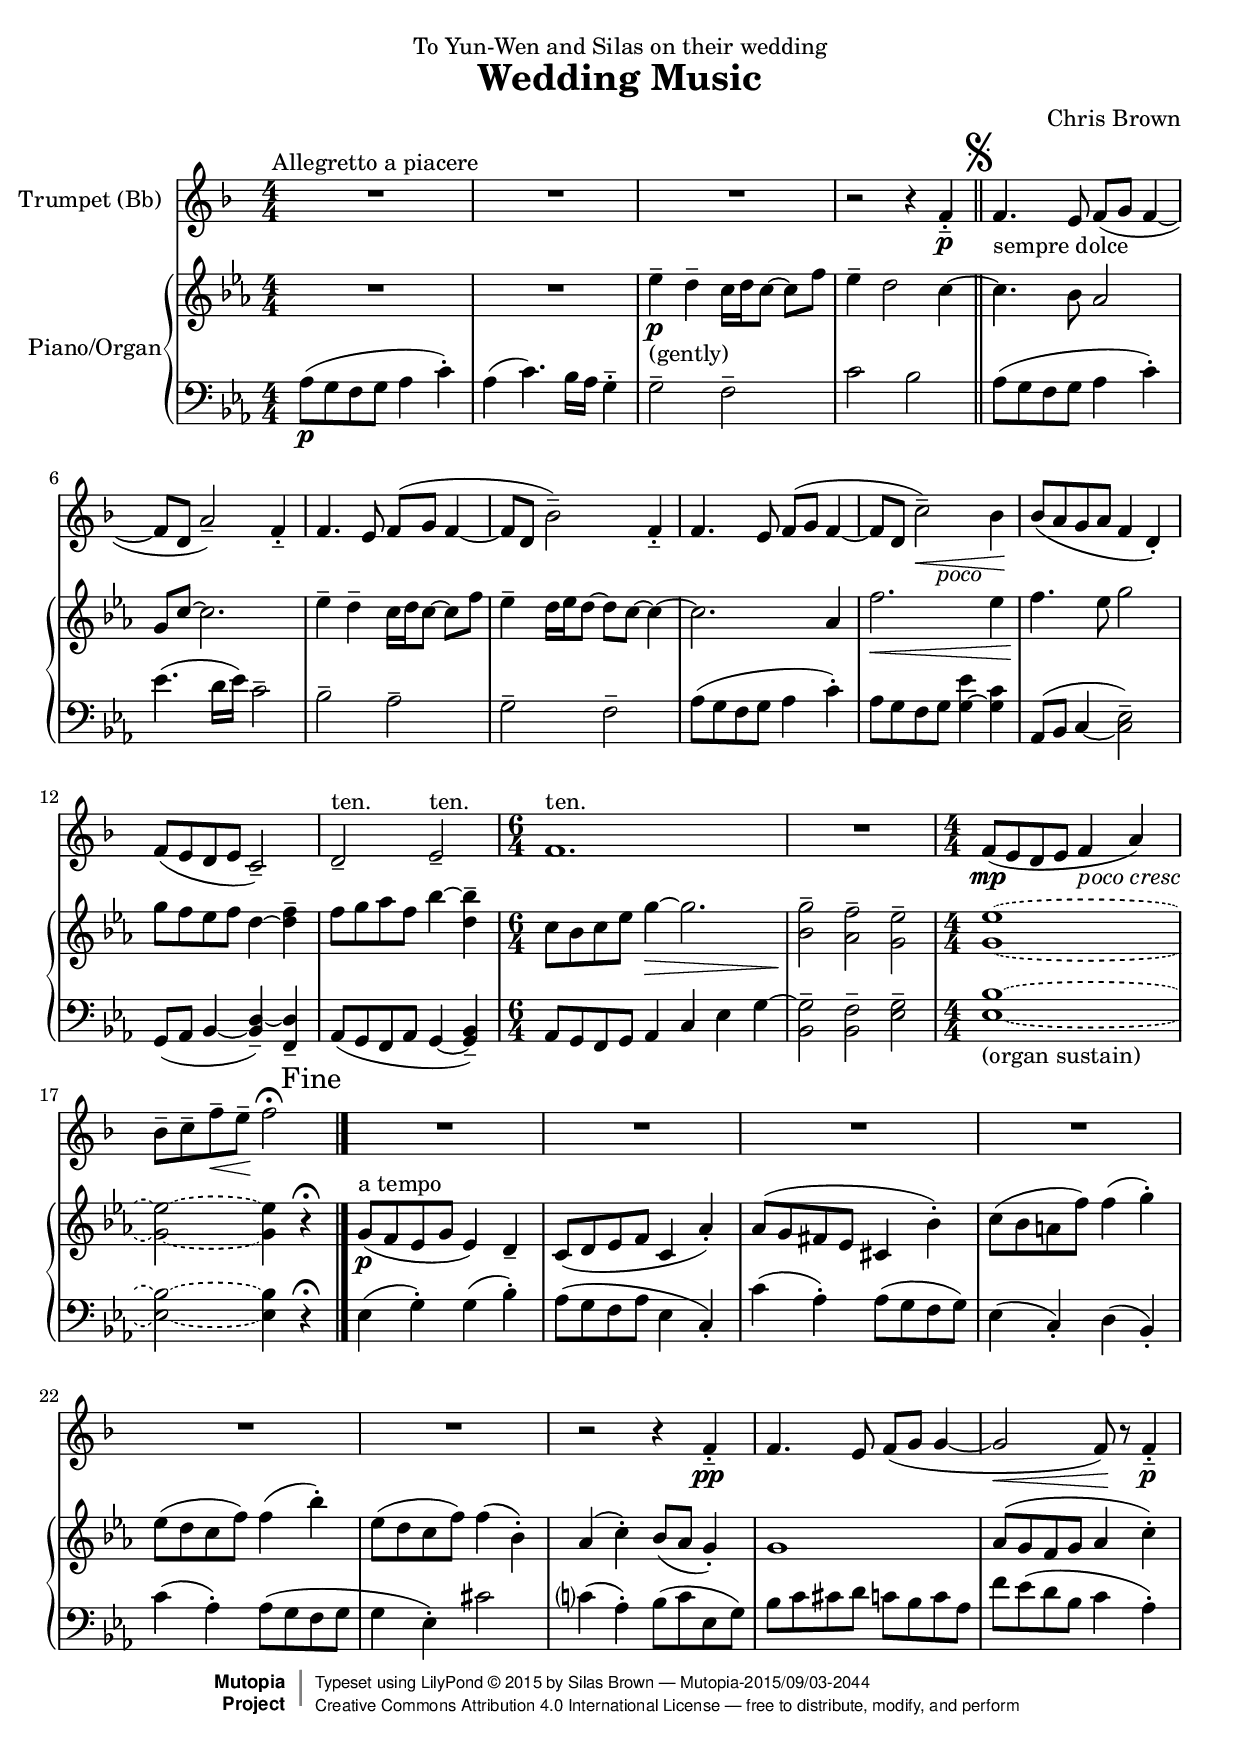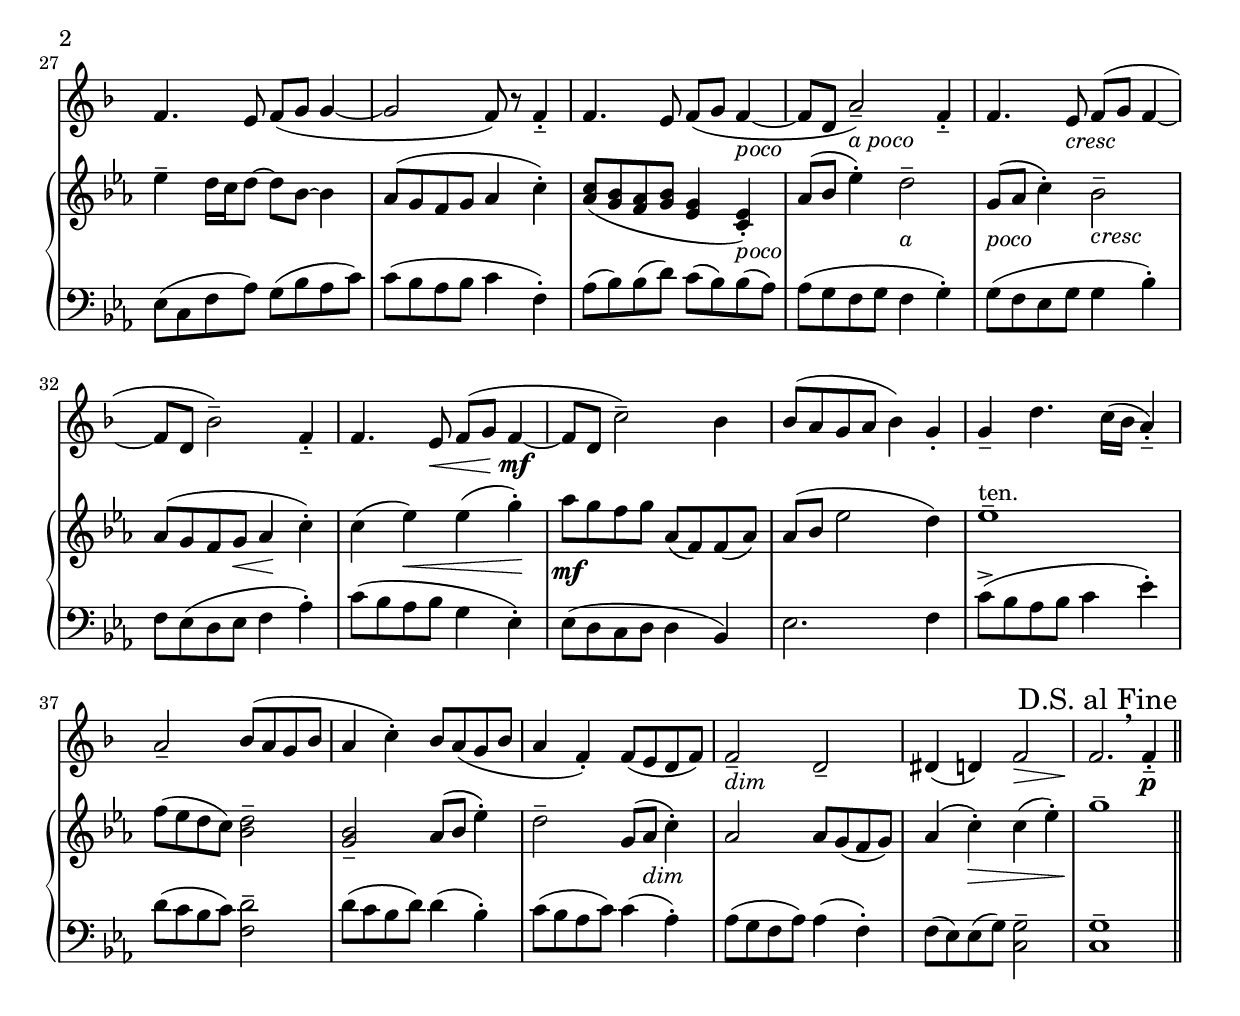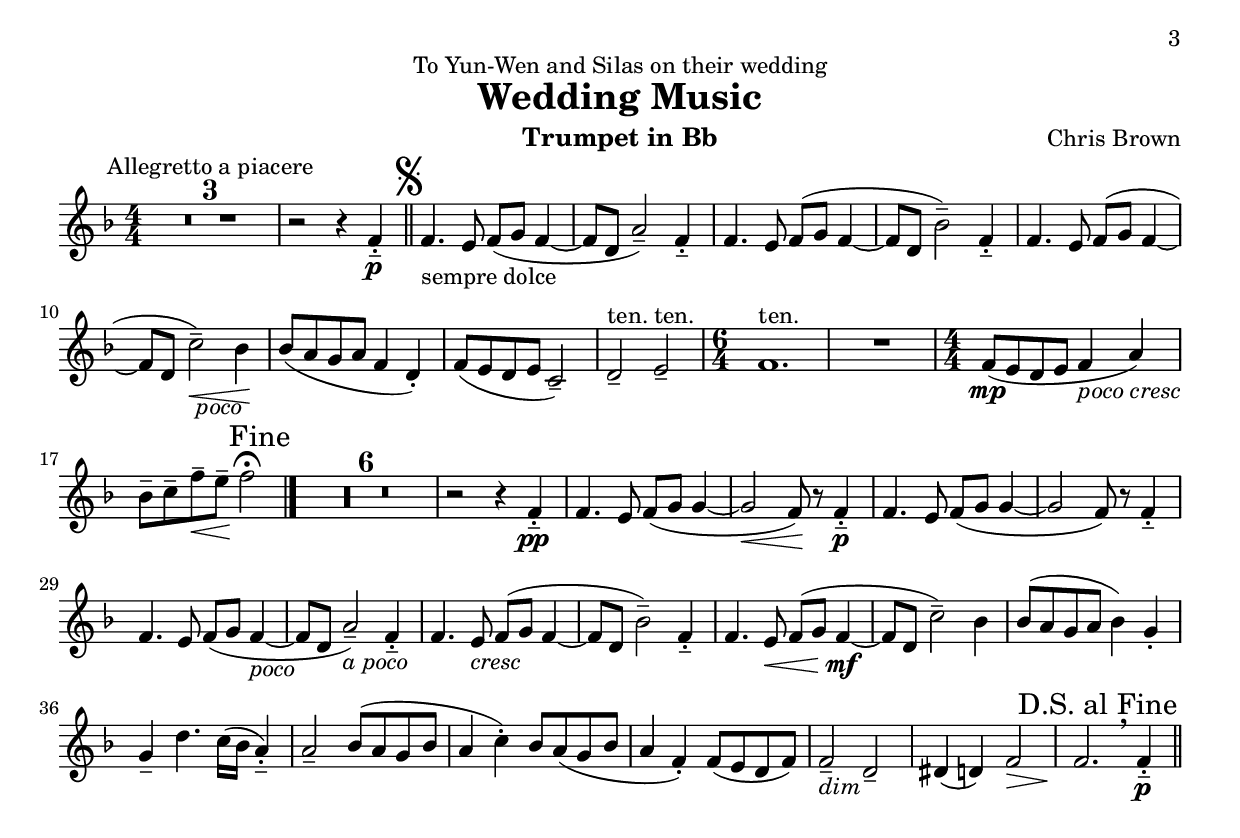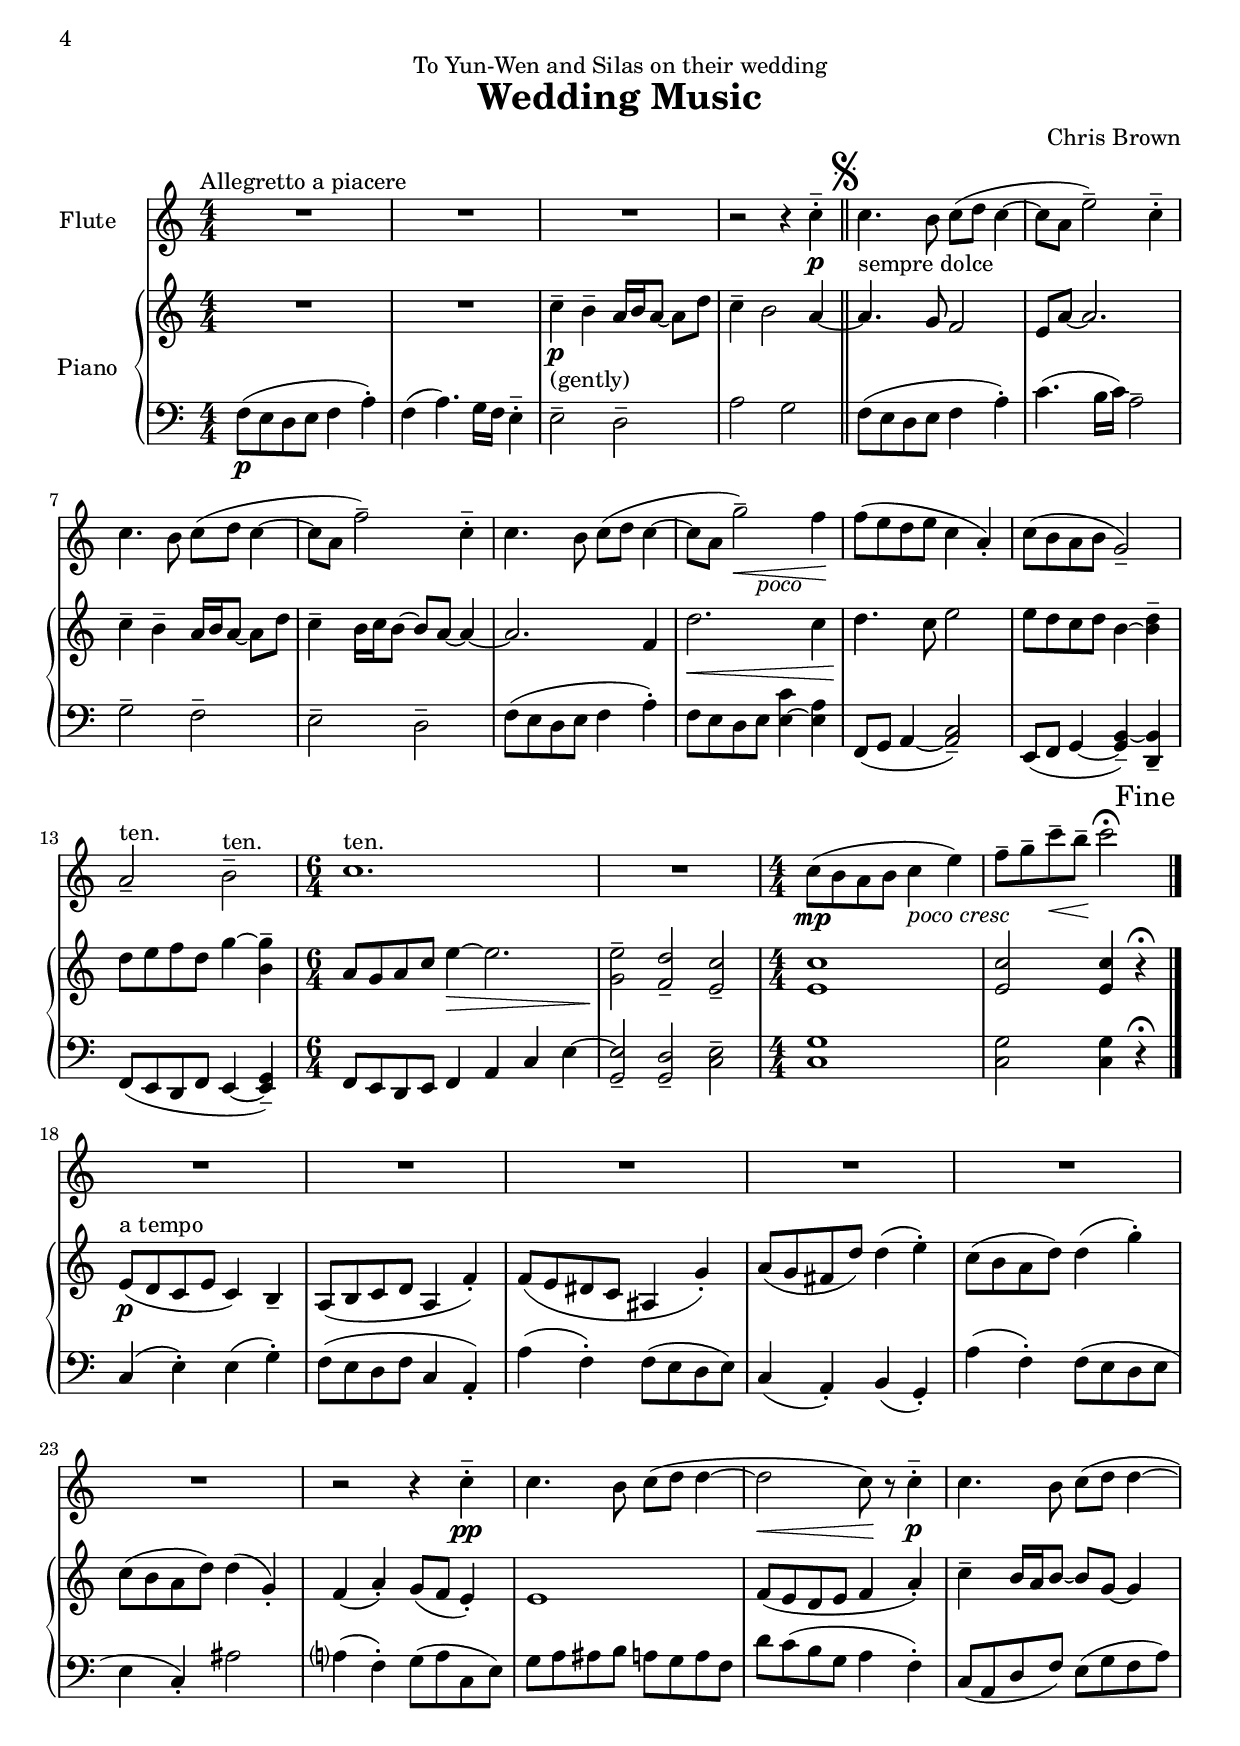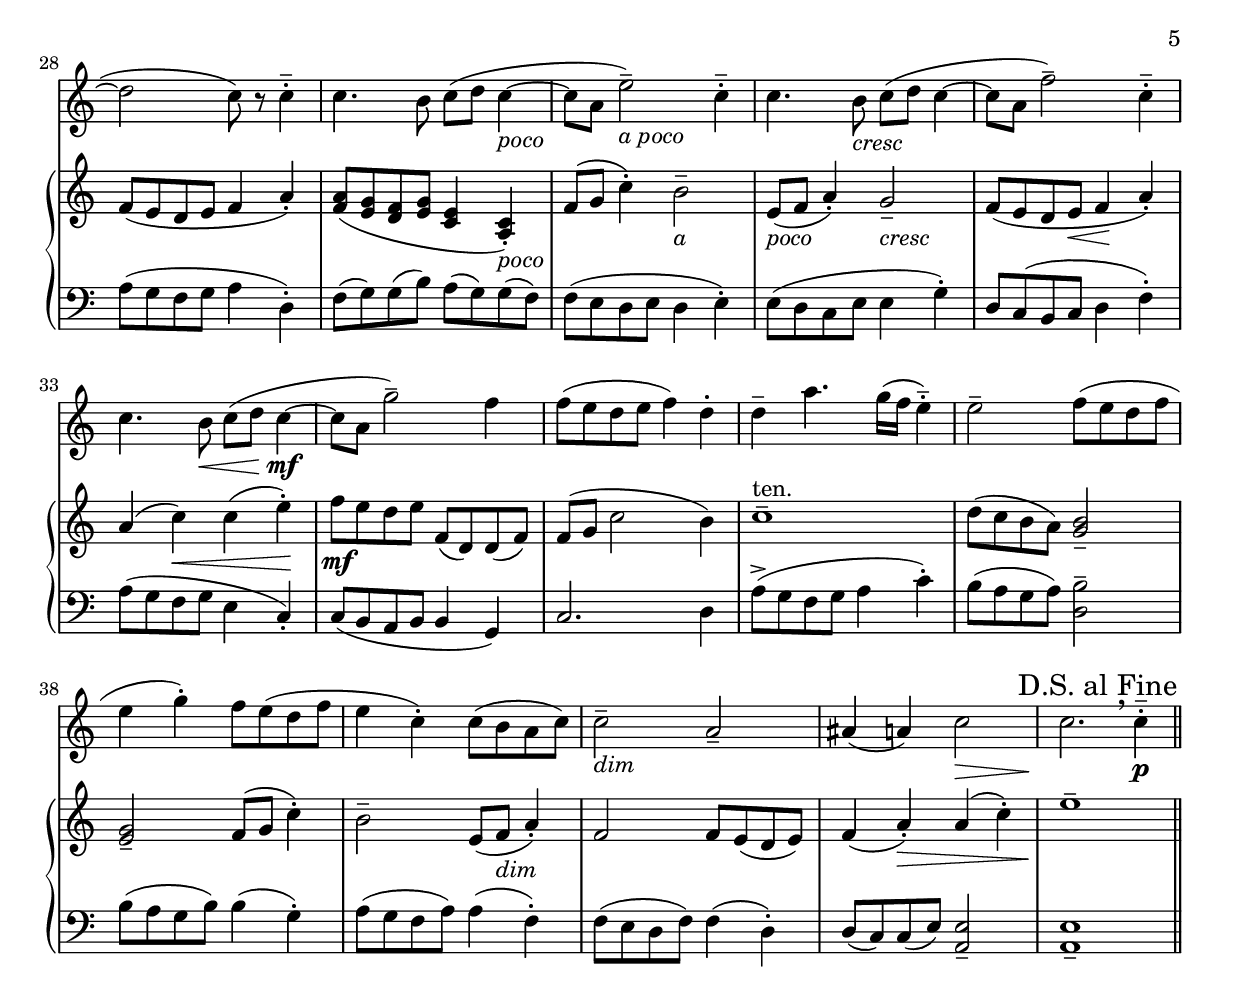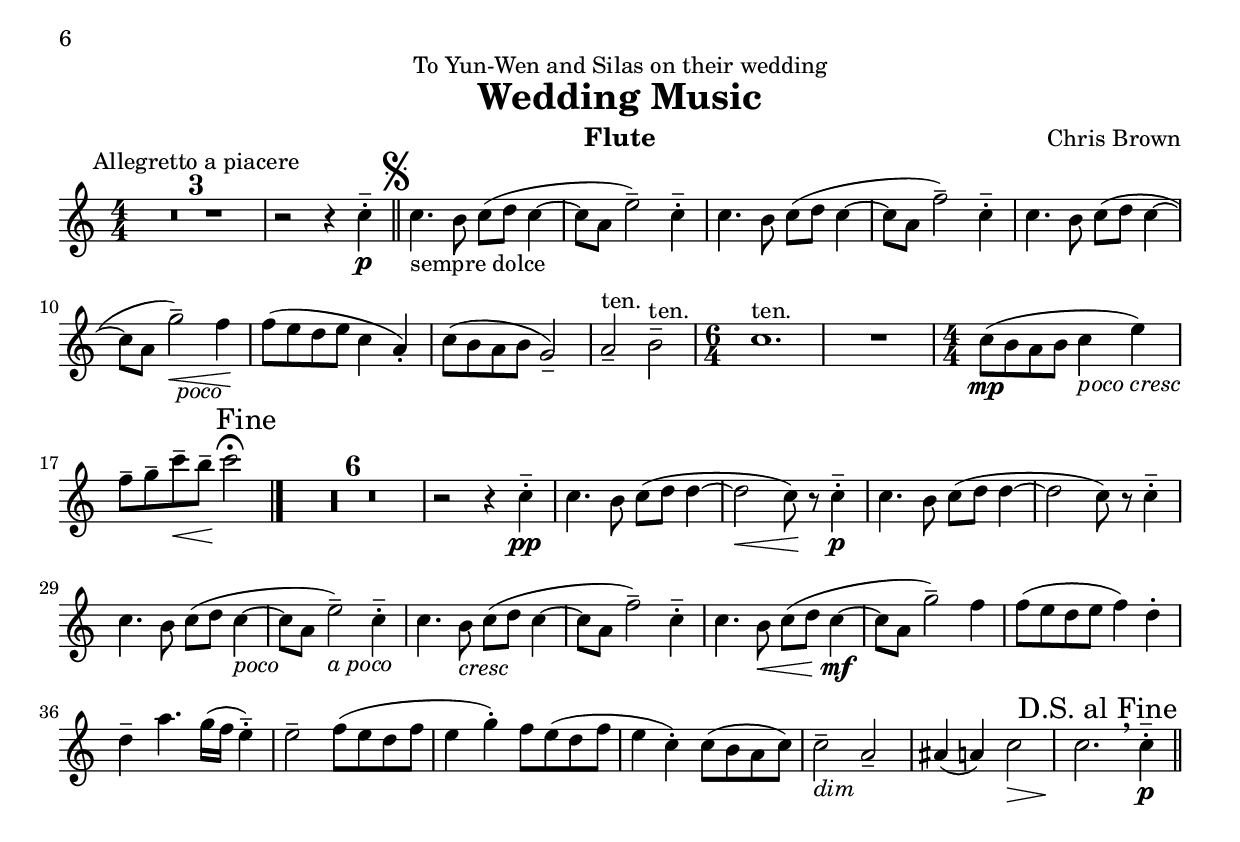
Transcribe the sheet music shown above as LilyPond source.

\version "2.18.2"
#(set-global-staff-size 20)
setup={\override Staff.TimeSignature #'style = #'numbered
\set Score.skipBars = ##t
\override Score.Hairpin #'after-line-breaking = ##t
#(set-accidental-style 'modern-cautionary)
}
hairpinWithCenteredText =
#(define-music-function (parser location text) (markup?)
#{
  \override Voice.Hairpin #'stencil = #(lambda (grob)
    (ly:stencil-aligned-to
     (ly:stencil-combine-at-edge
      (ly:stencil-aligned-to (ly:hairpin::print grob) X CENTER)
      Y DOWN
      (ly:stencil-aligned-to (grob-interpret-markup grob text) X CENTER))
     X LEFT))
#})
hairpinPoco = \hairpinWithCenteredText \markup { \italic { poco } }
hairpinNormal = \hairpinWithCenteredText \markup { }
partA={ \setup \transposition bes \transpose c bes, {
\set Staff.midiInstrument = "trumpet"
\set Score.tempoHideNote = ##t \tempo 4 = 70
\time 4/4 \key f \major R1*3 ^"Allegretto a piacere" |
r2 r4 f' -. -- \p |
\mark \markup { \musicglyph #"scripts.segno" }
\bar "||"
f'4. _"sempre dolce" e'8 f' ( g' f'4 ~ |
f'8 d' a'2 -- ) f'4 -. -- |
f'4. e'8 f' ( g' f'4 ~ |
f'8 d' bes'2 -- ) f'4 -. -- |
f'4. e'8 f' ( g' f'4 ~ |
f'8 d' \hairpinPoco c''2 \< -- ) bes'4 \! \hairpinNormal |
bes'8 ( a' g' a' f'4 d' -. ) |
f'8 ( e' d' e' c'2 -- ) |
d' -- ^"ten." e' -- ^"ten." |
\time 6/4 f'1. ^"ten." |
R |
\time 4/4 f'8 ( \mp e' d' e' f'4 _\markup { \italic { poco cresc } } a' ) |
bes'8 -- c'' -- f'' \<  -- e'' \! -- f''2 \fermata
\once \override Score.RehearsalMark #'break-visibility = #begin-of-line-invisible \once \override Score.RehearsalMark #'self-alignment-X = #RIGHT \mark "Fine" \bar "|."
R1*6 |
\transpose c c, { r2 r4 f'' -. -- \pp |
f''4. e''8 f'' ( g'' g''4 ~ |
g''2 \<  f''8 \! ) r f''4 -. -- \p |
f''4. e''8 f'' ( g'' g''4 ~ |
g''2 f''8 ) r f''4 -. -- |
f''4. e''8 f'' ( g'' \once \override TextScript #'padding = #0.5 f''4 ~ _\markup { \italic { poco } } |
f''8 d'' \once \override TextScript #'padding = #1.0 a''2 -- ) _\markup { \italic { a poco } } f''4 -. -- |
f''4. \once \override TextScript #'padding = #1.5 e''8 _\markup { \italic { cresc } } f'' ( g'' f''4 ~ |
f''8 d'' bes''2 -- ) f''4 -. -- |
f''4. e''8 \<  f'' ( g'' f''4 ~ \mf |
f''8 d'' c'''2 -- ) bes''4 |
bes''8 ( a'' g'' a'' bes''4 ) g'' -. |
g'' -- d'''4. c'''16 ( bes'' a''4 -. -- ) |
a''2 -- bes''8 ( a'' g'' bes'' |
a''4 c''' -. ) \transpose c c, { bes'''8 a''' ( g''' bes''' |
a'''4 f''' -. ) f'''8 ( e''' d''' f''' ) |
f'''2 -- _\markup { \italic { dim } } d''' -- |
dis'''4 ( d''' ) f'''2 \> |
f'''2. \! \breathe f'''4 -. -- \p 
\once \override Score.RehearsalMark #'break-visibility = #begin-of-line-invisible \once \override Score.RehearsalMark #'self-alignment-X = #RIGHT \mark "D.S. al Fine" \bar "||" } } } }
partB={ \setup \key ees \major \time 4/4 R1*2 |
\set Staff.midiInstrument = "reed organ"
ees''4 \p _"(gently)" -- d'' -- c''16 d'' c''8 ~ c'' f'' |
ees''4 -- d''2 c''4 ~ |
c''4. bes'8 aes'2 |
g'8 c''  ~ c''2. |
ees''4 -- d'' -- c''16 d'' c''8  ~ c'' f'' |
ees''4 -- d''16 ees'' d''8  ~ d'' c''  ~ c''4 ~ |
c''2. aes'4 |
f''2. \<  ees''4 |
f''4. \! ees''8 g''2 |
g''8 f'' ees'' f'' d''4 ~ < d'' f''> -- |
f''8 g'' aes'' f'' bes''4 ~ < bes'' d''> -- |
\time 6/4 c''8 bes' c'' ees'' g''4 \> ~ g''2. |
<g'' bes'>2 -- \! <aes' f''> -- <ees'' g'> -- |
\time 4/4 \tag #'organ \tieDashed <g' ees''>1 -\tag #'organ ~ |
<g' ees''>2 -\tag #'organ ~ <g' ees''>4 \tieSolid r \fermata | \transpose c c, {
g''8 ( \p ^"a tempo" f'' ees'' g'' ees''4 ) d'' -- |
c''8 ( d'' ees'' f'' c''4 aes'' -. ) |
aes''8 ( g'' fis'' ees'' cis''4 bes'' -. ) |
c'''8 ( bes'' a'' f''' ) f'''4 ( g''' -. ) |
ees'''8 ( d''' c''' f''' ) f'''4 ( bes''' -. ) |
ees'''8 ( d''' c''' f''' ) f'''4 ( bes'' -. ) |
aes'' ( c''' -. ) bes''8 ( aes'' g''4 -. ) |
g''1 |
aes''8 ( g'' f'' g'' aes''4 c''' -. ) |
ees''' -- d'''16 c''' d'''8  ~  d''' bes''  ~  bes''4 |
aes''8 ( g'' f'' g'' aes''4 c''' -. ) |
<c''' aes''>8 ( <g'' bes''> <f'' aes''> <g'' bes''> <ees'' g''>4 <c'' ees''> -. ) _\markup { \italic { poco } } |
aes''8 ( bes'' ees'''4 -. ) \once \override TextScript #'padding = #2.0 d'''2 -- _\markup { \italic { a } } |
\once \override TextScript #'padding = #2.0 g''8 ( _\markup { \italic { poco } } aes'' c'''4 -. ) \once \override TextScript #'padding = #1.5 bes''2 -- _\markup { \italic { cresc } } |
aes''8 ( g'' f'' g'' \<  aes''4 \!
c''' -. ) |
c''' ( ees''' \<  ) ees''' ( g''' -. ) \!
|
aes'''8 \mf g''' f''' g''' aes'' ( f'' ) f'' ( aes'' ) |
aes'' ( bes'' } ees''2 d''4 ) |
ees''1 -- ^"ten." |
f''8 ( ees'' d'' c'' ) <d'' bes'>2 -- |
<g' bes'> -- aes'8 ( bes' ees''4 -. ) |
d''2 -- g'8 ( aes' _\markup { \italic { dim } } c''4 -. ) |
aes'2 aes'8 g' ( f' g' ) |
aes'4 ( c'' -. \>  ) c'' ( ees'' -. ) |
g''1 -- \! }
partC={ \setup \key ees \major \time 4/4 \clef bass
\set Staff.midiInstrument = "reed organ"
aes8 \p ( g f g aes4 c' -. ) |
aes ( c'4. ) bes16 aes g4 -. -- |
g2 -- f -- |
c' bes |
aes8 ( g f g aes4 c' -. ) |
ees'4. ( d'16 ees' ) c'2 -- |
bes -- aes -- |
g -- f -- |
aes8 ( g f g aes4 c' -. ) |
aes8 g f g <ees' g>4 ~ < g c'> |
aes,8 ( bes, c4 ~ <c ees>2 -- ) |
g,8 ( aes, bes,4 ~ < bes, d> -- ) ~ < d f,> -- |
aes,8 ( g, f, aes, g,4 ~ <g, bes,> -- ) |
\time 6/4 aes,8 g, f, g, aes,4 c ees g ~ |
< g bes,>2 -- <f bes,> -- <ees g> -- |
\time 4/4 \tag #'organ \tieDashed <ees bes>1 -\tag #'organ ~ -\tag #'organ _"(organ sustain)" |
<ees bes>2 -\tag #'organ ~ <ees bes>4 \tieSolid r \fermata
|
ees ( g -. ) g ( bes -. ) |
aes8 ( g f aes ees4 c -. ) |
c' ( aes -. ) aes8 ( g f g ) |
ees4 ( c -. ) d ( bes, -. ) |
c' ( aes -. ) aes8 ( g f g |
g4 ees -. ) cis'2 |
c'4 ( aes -. ) bes8 ( c' ees g ) |
bes c' cis' d' c' bes c' aes |
f' ees' ( d' bes c'4 aes -. ) |
ees8 ( c f aes ) g ( bes aes c' ) |
c' ( bes aes bes c'4 f -. ) |
aes8 ( bes ) bes ( d' ) c' ( bes ) bes ( aes ) |
aes ( g f g f4 g -. ) |
g8 ( f ees g g4 bes -. ) |
f8 ees ( d ees f4 aes -. ) |
c'8 ( bes aes bes g4 ees -. ) |
ees8 ( d c d d4 bes, ) |
ees2. f4 |
c'8 ( -> bes aes bes c'4 ees' -. ) |
d'8 ( c' bes c' ) <f d'>2 -- |
d'8 ( c' bes d' ) d'4 ( bes -. ) |
c'8 ( bes aes c' ) c'4 ( aes -. ) |
aes8 ( g f aes ) aes4 ( f -. ) |
f8 ( ees ) ees ( g ) <g c>2 -- |
<g c>1 -- }

\bookpart{
\header{
title="Wedding Music"
composer="Chris Brown"
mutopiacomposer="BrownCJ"
dedication="To Yun-Wen and Silas on their wedding"
date="February 2015"
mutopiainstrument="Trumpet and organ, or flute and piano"
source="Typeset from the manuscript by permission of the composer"
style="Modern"
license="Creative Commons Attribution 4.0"
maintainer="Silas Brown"
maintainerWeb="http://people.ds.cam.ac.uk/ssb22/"

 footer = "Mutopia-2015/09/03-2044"
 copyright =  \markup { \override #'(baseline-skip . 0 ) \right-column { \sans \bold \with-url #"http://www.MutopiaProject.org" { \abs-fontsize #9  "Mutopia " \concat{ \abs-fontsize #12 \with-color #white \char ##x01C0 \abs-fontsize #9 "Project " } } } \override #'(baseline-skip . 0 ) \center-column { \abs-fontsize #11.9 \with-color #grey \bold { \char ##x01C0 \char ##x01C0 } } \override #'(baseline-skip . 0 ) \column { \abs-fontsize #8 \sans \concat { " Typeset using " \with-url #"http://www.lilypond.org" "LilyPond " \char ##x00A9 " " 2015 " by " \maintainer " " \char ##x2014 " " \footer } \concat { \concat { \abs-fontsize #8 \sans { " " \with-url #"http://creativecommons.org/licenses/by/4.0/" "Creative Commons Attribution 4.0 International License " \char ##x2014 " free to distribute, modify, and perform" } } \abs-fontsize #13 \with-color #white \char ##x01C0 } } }
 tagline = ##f
}
\score { <<
\new Staff << \context Voice = PartA {
\set Staff.instrumentName = "Trumpet (Bb)" \transpose bes c' { \partA } } >>
\new PianoStaff <<
\set PianoStaff.instrumentName = "Piano/Organ"
  \context Staff = "one" << \new Voice { \partB } >>
  \context Staff = "two" << \new Voice { \partC } >>
  >>
>> \layout{ indent = #20 } \midi{} } }

\bookpart{
\header{
title="Wedding Music"
composer="Chris Brown"
dedication="To Yun-Wen and Silas on their wedding"
instrument="Trumpet in Bb"
}
\score { <<
\new Staff << \context Voice = PartA { \transpose bes c' { \partA } } >>
>> \layout{ indent = #0 } } }

\bookpart{
\header{
title="Wedding Music"
composer="Chris Brown"
dedication="To Yun-Wen and Silas on their wedding"
}
\score { <<
\new Staff << \context Voice = PartA {
\set Staff.instrumentName = "Flute" \transpose ees c' { \partA } } >>
\new PianoStaff <<
\set PianoStaff.instrumentName = "Piano"
  \context Staff = "one" \removeWithTag #'organ << \new Voice { \transpose ees c { \partB } } >>
  \context Staff = "two" \removeWithTag #'organ << \new Voice { \transpose ees c { \partC } } >>
  >>
>> \layout{} } }
\bookpart{
\header{
title="Wedding Music"
composer="Chris Brown"
dedication="To Yun-Wen and Silas on their wedding"
instrument="Flute"
}
\score { <<
\new Staff << \context Voice = PartA { \transpose ees c' { \partA } } >>
>> \layout{ indent = #0 } } }

